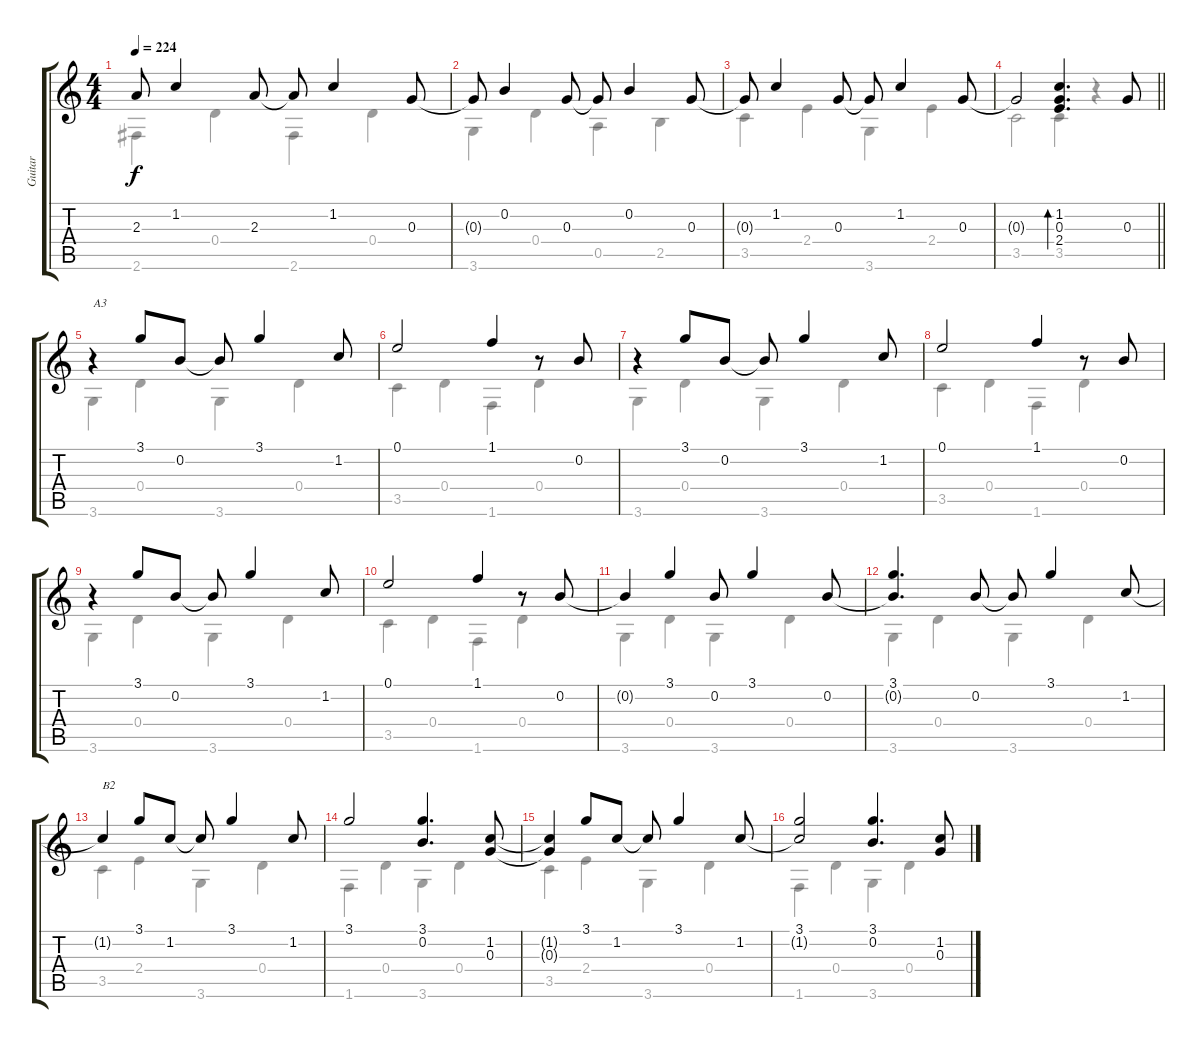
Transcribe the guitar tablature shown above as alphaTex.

\track ("Guitar" "Guitar") {instrument acousticguitarsteel}
\staff {score tabs}
\tuning (E4 B3 G3 D3 A2 E2) {hide}
\voice
\ts (4 4)
\tempo 224
\clef g2
\ks c
2.3{t}.8{dy f} 1.2.4 2.3.8 2.3{t}.8 1.2.4 0.3.8 |
0.3{t}.8 0.2.4 0.3.8 0.3{t}.8 0.2.4 0.3.8 |
0.3{t}.8 1.2.4 0.3.8 0.3{t}.8 1.2.4 0.3.8 |
\barLineRight lightlight
0.3{t}.2 (1.2 0.3 2.4).4{d bd 240} 0.3.8 |
r.4{txt "A3"} 3.1.8 0.2.8 0.2{t}.8 3.1.4 1.2.8 |
0.1.2 1.1.4 r.8 0.2.8 |
r.4 3.1.8 0.2.8 0.2{t}.8 3.1.4 1.2.8 |
0.1.2 1.1.4 r.8 0.2.8 |
r.4 3.1.8 0.2.8 0.2{t}.8 3.1.4 1.2.8 |
0.1.2 1.1.4 r.8 0.2.8 |
0.2{t}.4 3.1.4 0.2.8 3.1.4 0.2.8 |
(3.1 0.2{t}).4{d} 0.2.8 0.2{t}.8 3.1.4 1.2.8 |
1.2{t}.4{txt "B2"} 3.1.8 1.2.8 1.2{t}.8 3.1.4 1.2.8 |
3.1.2 (3.1 0.2).4{d} (1.2 0.3).8 |
(1.2{t} 0.3{t}).4 3.1.8 1.2.8 1.2{t}.8 3.1.4 1.2.8 |
(3.1 1.2{t}).2 (3.1 0.2).4{d} (1.2 0.3).8
\voice
\clef g2
\ottava regular
\simile none
\ks c
2.6.4{dy f} 0.4.4 2.6.4 0.4.4 |
3.6.4 0.4.4 0.5.4 2.5.4 |
3.5.4 2.4.4 3.6.4 2.4.4 |
\barLineRight lightlight
3.5.2 3.5.4 r.4 |
3.6.4 0.4.4 3.6.4 0.4.4 |
3.5.4 0.4.4 1.6.4 0.4.4 |
3.6.4 0.4.4 3.6.4 0.4.4 |
3.5.4 0.4.4 1.6.4 0.4.4 |
3.6.4 0.4.4 3.6.4 0.4.4 |
3.5.4 0.4.4 1.6.4 0.4.4 |
3.6.4 0.4.4 3.6.4 0.4.4 |
3.6.4 0.4.4 3.6.4 0.4.4 |
3.5.4 2.4.4 3.6.4 0.4.4 |
1.6.4 0.4.4 3.6.4 0.4.4 |
3.5.4 2.4.4 3.6.4 0.4.4 |
1.6.4 0.4.4 3.6.4 0.4.4
